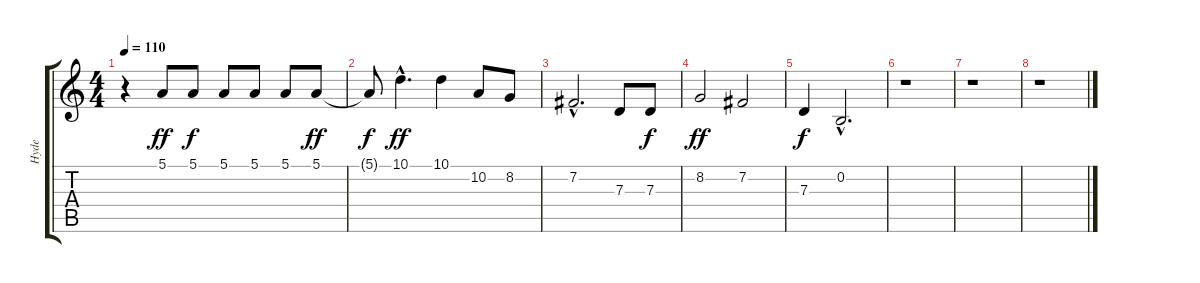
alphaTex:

\track ("Hyde" "Hyde") {instrument altosax}
\staff {score tabs}
\tuning (E4 B3 G3 D3 A2 E2) {hide}
\ts (4 4)
\tempo 110
\clef g2
\ks c
r.4{dy f} 5.1.8{dy ff} 5.1.8{dy f} 5.1.8 5.1.8 5.1.8 5.1.8{dy ff} |
5.1{t}.8{dy f} 10.1{hac}.4{d dy ff} 10.1.4 10.2.8 8.2.8 |
7.2{hac}.2{d} 7.3.8 7.3.8{dy f} |
8.2.2{dy ff} 7.2.2 |
7.3.4{dy f} 0.2{hac}.2{d} |
r.1 |
r.1 |
r.1
